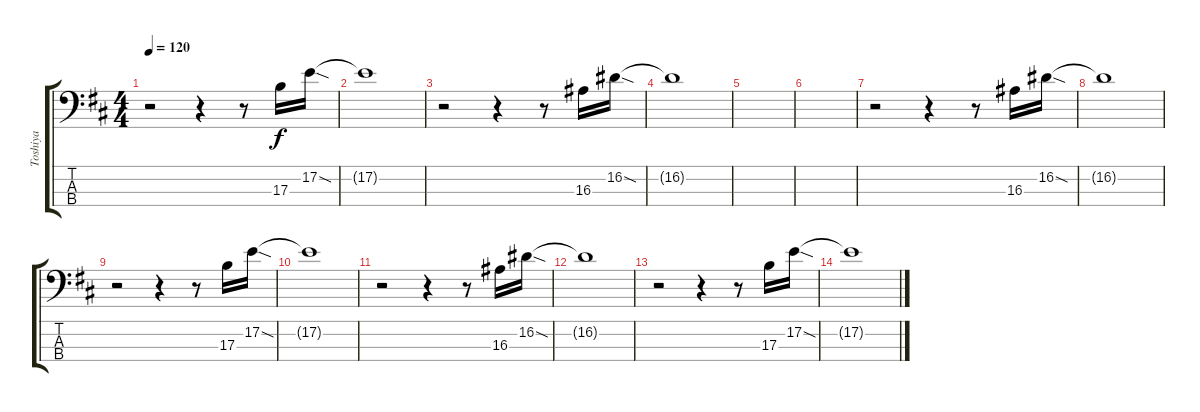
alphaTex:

\track ("Toshiya" "Toshiya") {instrument electricbasspick}
\staff {score tabs}
\tuning (E2 B1 Gb1 Db1) {hide}
\ts (4 4)
\tempo 120
\clef f4
\ks bminor
r.2{dy f} r.4 r.8 17.3.16 17.2{sod}.16 |
17.2{t}.1 |
r.2 r.4 r.8 16.3.16 16.2{sod}.16 |
16.2{t}.1 |
|
|
r.2 r.4 r.8 16.3.16 16.2{sod}.16 |
16.2{t}.1 |
r.2 r.4 r.8 17.3.16 17.2{sod}.16 |
17.2{t}.1 |
r.2 r.4 r.8 16.3.16 16.2{sod}.16 |
16.2{t}.1 |
r.2 r.4 r.8 17.3.16 17.2{sod}.16 |
17.2{t}.1
